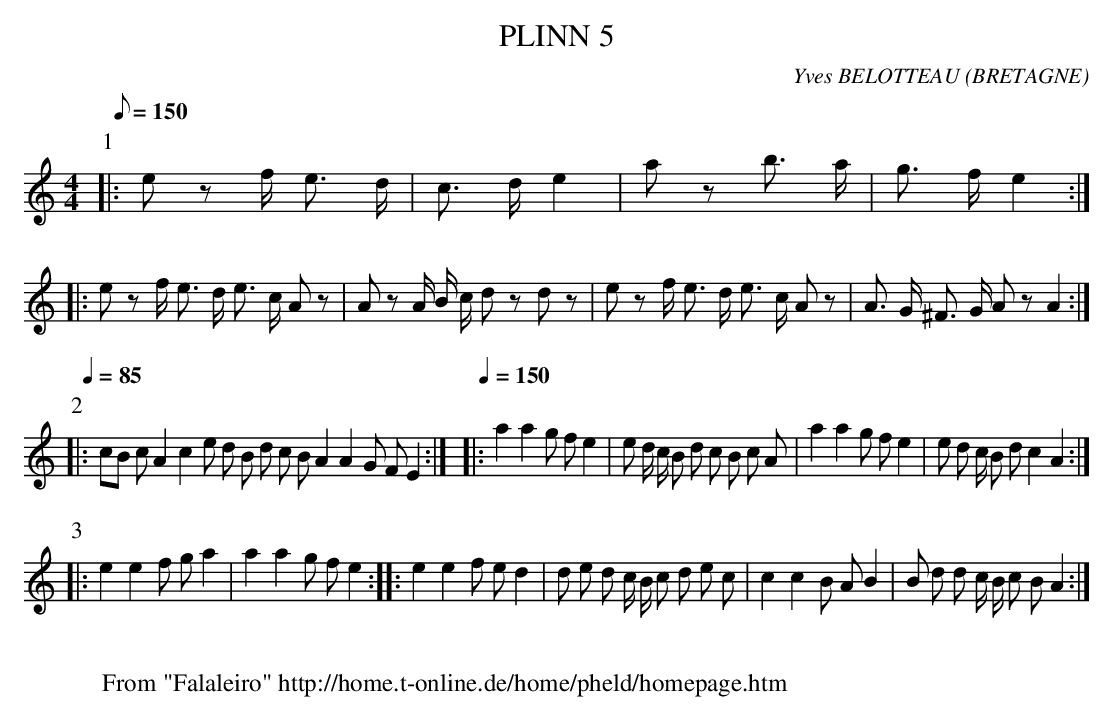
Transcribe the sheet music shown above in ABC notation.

X:1
T:PLINN 5
M:4/4
L:1/8
Q:150
C:Yves BELOTTEAU
O:BRETAGNE
K:C
P:1
|:ez f/2 e3/2 d/2|c3/2 d/2 e2|az b3/2 a/2| g3/2 f/2 e2:|!
|:ez f/2 e3/2 d/2 e3/2 c/2 Az|Az A/2 B/2 c/2 dz dz| ez f/2 e3/2 d/2 e3/2
 c/2 Az|A3/2 G/2 ^F3/2 G/2 Az A2:|!
P:2
L:1/4
Q:85
|:c/2B/2 c/2 A c e/2 d/2 B/2 d/2 c/2 B/2 A A G/2 F/2 E:|
Q:150
|:a a g/2 f/2 e|e/2 d/4 c/4 B/2 d/2 c/2 B/2 c/2 A/2|a a g/2 f/2 e|e/2 d/
4 c/4 B/2 d/2 c A:|!
P:3
|:e e f/2 g/2 a|a a g/2 f/2 e:|
|:e e f/2 e/2 d|d/2 e/2 d/2 c/4 B/4 c/2 d/2 e/2 c/2|c c B/2 A/2 B|
B/2 d/2 d/2 c/4 B/4 c/2 B/2 A:|!
W:
W: From "Falaleiro" http://home.t-online.de/home/pheld/homepage.htm
